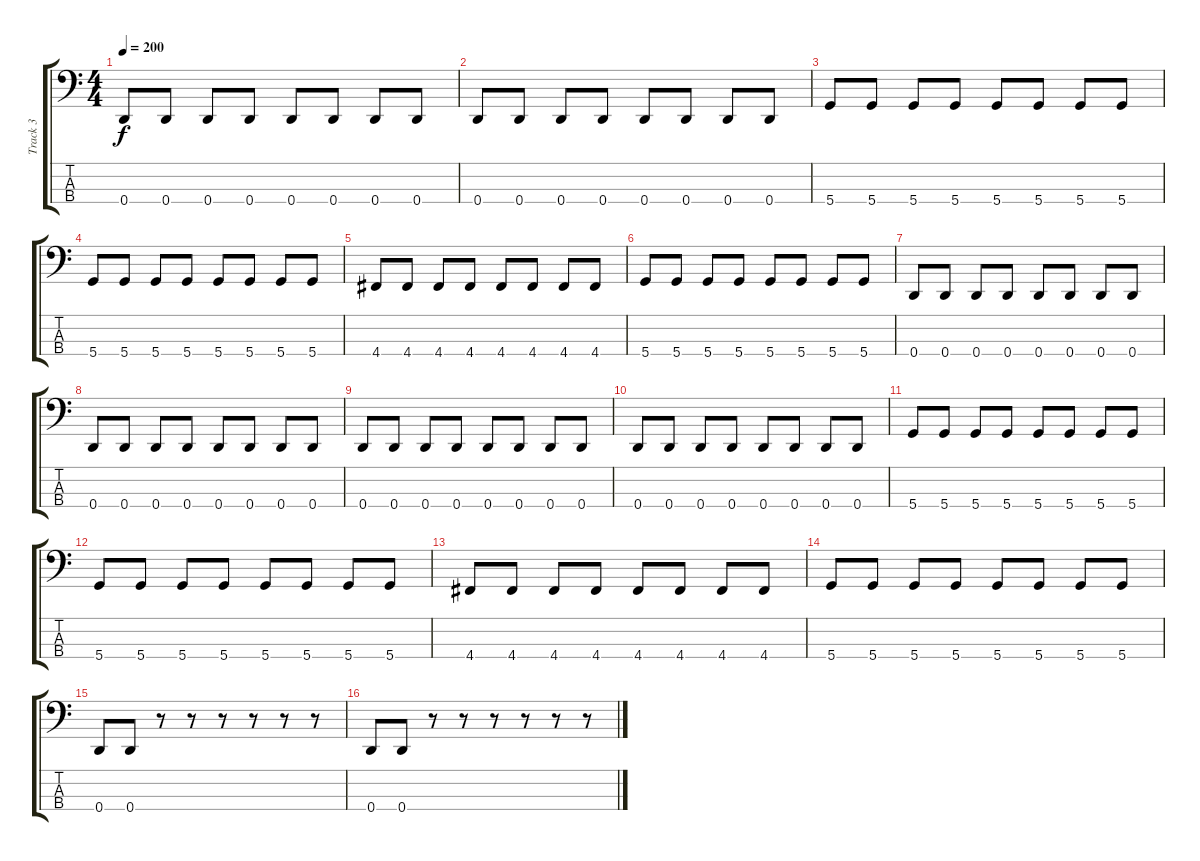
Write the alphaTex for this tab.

\track ("Track 3" "Track 3") {instrument electricbasspick}
\staff {score tabs}
\tuning (G2 D2 A1 D1) {hide}
\ts (4 4)
\tempo 200
\clef f4
\ks c
0.4.8{dy f} 0.4.8 0.4.8 0.4.8 0.4.8 0.4.8 0.4.8 0.4.8 |
0.4.8 0.4.8 0.4.8 0.4.8 0.4.8 0.4.8 0.4.8 0.4.8 |
5.4.8 5.4.8 5.4.8 5.4.8 5.4.8 5.4.8 5.4.8 5.4.8 |
5.4.8 5.4.8 5.4.8 5.4.8 5.4.8 5.4.8 5.4.8 5.4.8 |
4.4.8 4.4.8 4.4.8 4.4.8 4.4.8 4.4.8 4.4.8 4.4.8 |
5.4.8 5.4.8 5.4.8 5.4.8 5.4.8 5.4.8 5.4.8 5.4.8 |
0.4.8 0.4.8 0.4.8 0.4.8 0.4.8 0.4.8 0.4.8 0.4.8 |
0.4.8 0.4.8 0.4.8 0.4.8 0.4.8 0.4.8 0.4.8 0.4.8 |
0.4.8 0.4.8 0.4.8 0.4.8 0.4.8 0.4.8 0.4.8 0.4.8 |
0.4.8 0.4.8 0.4.8 0.4.8 0.4.8 0.4.8 0.4.8 0.4.8 |
5.4.8 5.4.8 5.4.8 5.4.8 5.4.8 5.4.8 5.4.8 5.4.8 |
5.4.8 5.4.8 5.4.8 5.4.8 5.4.8 5.4.8 5.4.8 5.4.8 |
4.4.8 4.4.8 4.4.8 4.4.8 4.4.8 4.4.8 4.4.8 4.4.8 |
5.4.8 5.4.8 5.4.8 5.4.8 5.4.8 5.4.8 5.4.8 5.4.8 |
0.4.8 0.4.8 r.8 r.8 r.8 r.8 r.8 r.8 |
0.4.8 0.4.8 r.8 r.8 r.8 r.8 r.8 r.8
